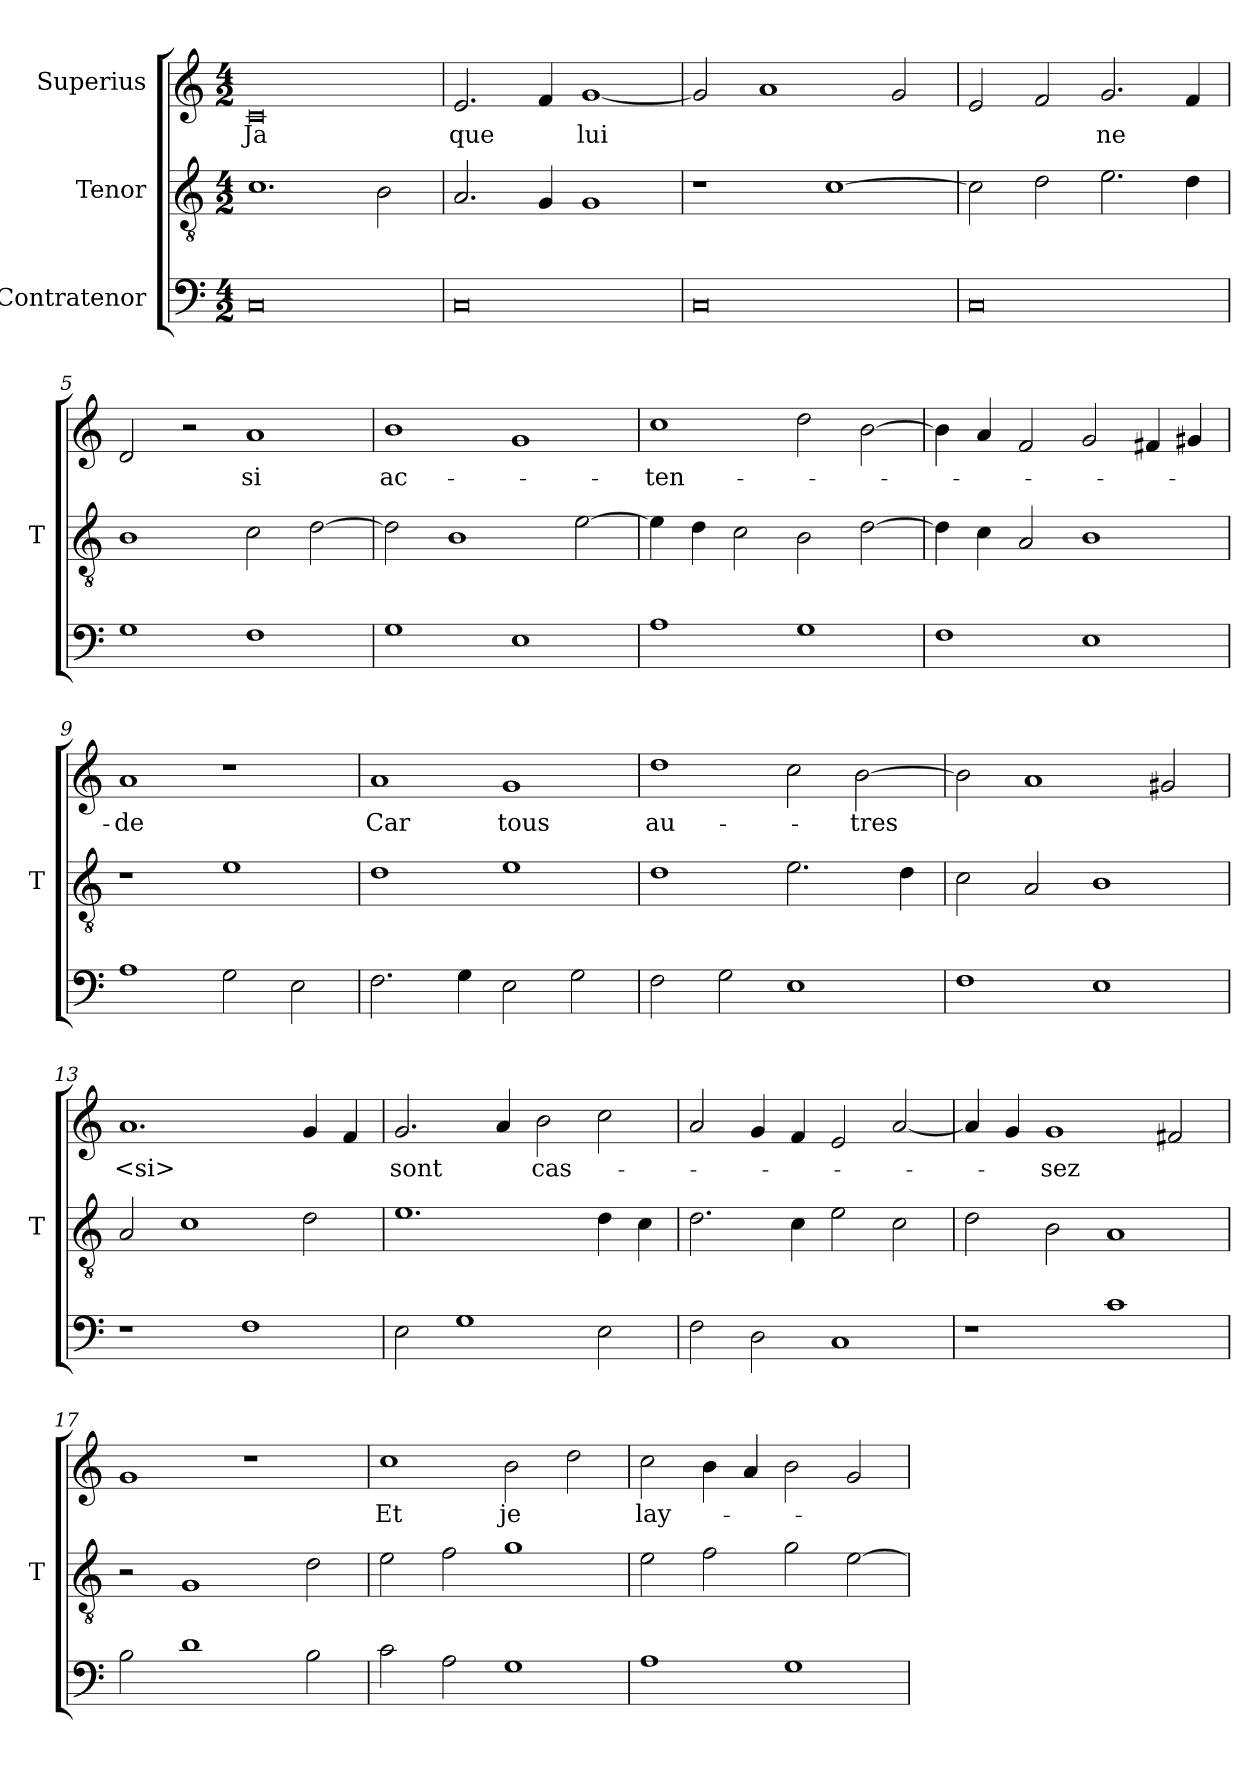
**kern	**kern	**kern	**text
*part3	*part2	*part1	*part1
*staff3	*staff2	*staff1	*staff1
*I"Contratenor	*I"Tenor	*I"Superius	*
*	*I'T	*	*
*clefF4	*clefGv2	*clefG2	*
*M4/2	*M4/2	*M4/2	*
=1	=1	=1	=1
0C	1.c	0c	-Ja
.	2B	.	.
=2	=2	=2	=2
0C	2.A	2.e	-que
.	4G	4f	.
.	1G	[1g	-lui
=3	=3	=3	=3
0C	1r	2g]	.
.	.	1a	.
.	[1c	.	.
.	.	2g	.
=4	=4	=4	=4
0C	2c]	2e	.
.	2d	2f	.
.	2.e	2.g	-ne
.	4d	4f	.
=5	=5	=5	=5
1G	1B	2d	.
.	.	2r	.
1F	2c	1a	-si
.	[2d	.	.
=6	=6	=6	=6
1G	2d]	1b	ac-
.	1B	.	.
1E	.	1g	.
.	[2e	.	.
=7	=7	=7	=7
1A	4e]	1cc	-ten-
.	4d	.	.
.	2c	.	.
1G	2B	2dd	.
.	[2d	[2b	.
=8	=8	=8	=8
1F	4d]	4b]	.
.	4c	4a	.
.	2A	2f	.
1E	1B	2g	.
.	.	4f#X	.
.	.	4g#X	.
=9	=9	=9	=9
1A	1r	1a	-de
2G	1e	1r	.
2E	.	.	.
=10	=10	=10	=10
2.F	1d	1a	-Car
4G	.	.	.
2E	1e	1g	-tous
2G	.	.	.
=11	=11	=11	=11
2F	1d	1dd	au-
2G	.	.	.
1E	2.e	2cc	.
.	.	[2b	-tres
.	4d	.	.
=12	=12	=12	=12
1F	2c	2b]	.
.	2A	1a	.
1E	1B	.	.
.	.	2g#X	.
=13	=13	=13	=13
1r	2A	1.a	-<si>
.	1c	.	.
1F	.	.	.
.	2d	4g	.
.	.	4f	.
=14	=14	=14	=14
2E	1.e	2.g	-sont
1G	.	.	.
.	.	4a	.
.	.	2b	cas-
2E	4d	2cc	.
.	4c	.	.
=15	=15	=15	=15
2F	2.d	2a	.
2D	.	4g	.
.	4c	4f	.
1C	2e	2e	.
.	2c	[2a	.
=16	=16	=16	=16
1r	2d	4a]	.
.	.	4g	.
.	2B	1g	-sez
1c	1A	.	.
.	.	2f#X	.
=17	=17	=17	=17
2B	2r	1g	.
1d	1G	.	.
.	.	1r	.
2B	2d	.	.
=18	=18	=18	=18
2c	2e	1cc	-Et
2A	2f	.	.
1G	1g	2b	-je
.	.	2dd	.
=19	=19	=19	=19
1A	2e	2cc	lay-
.	2f	4b	.
.	.	4a	.
1G	2g	2b	.
.	[2e	2g	.
=	=	=	=
*-	*-	*-	*-
